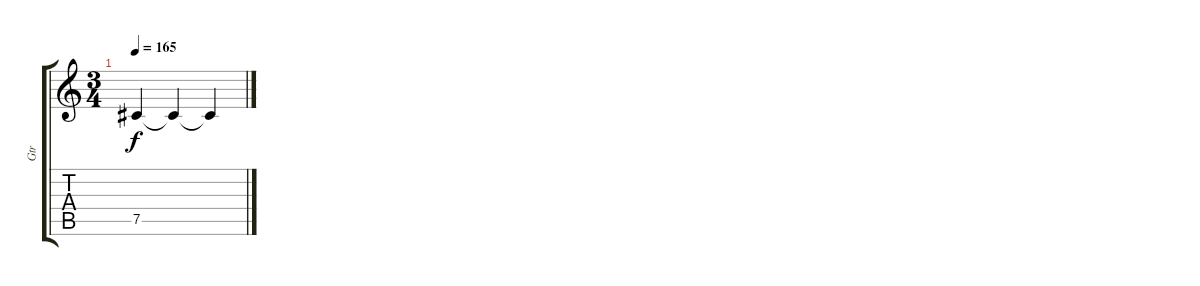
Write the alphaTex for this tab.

\track ("Gtr" "Gtr") {instrument overdrivenguitar}
\staff {score tabs}
\tuning (Db4 Ab3 E3 B2 Gb2 Db2) {hide}
\ts (3 4)
\tempo 165
\clef g2
\ks c
7.5{t}.4{dy f} 7.5{t}.4 7.5{t}.4
